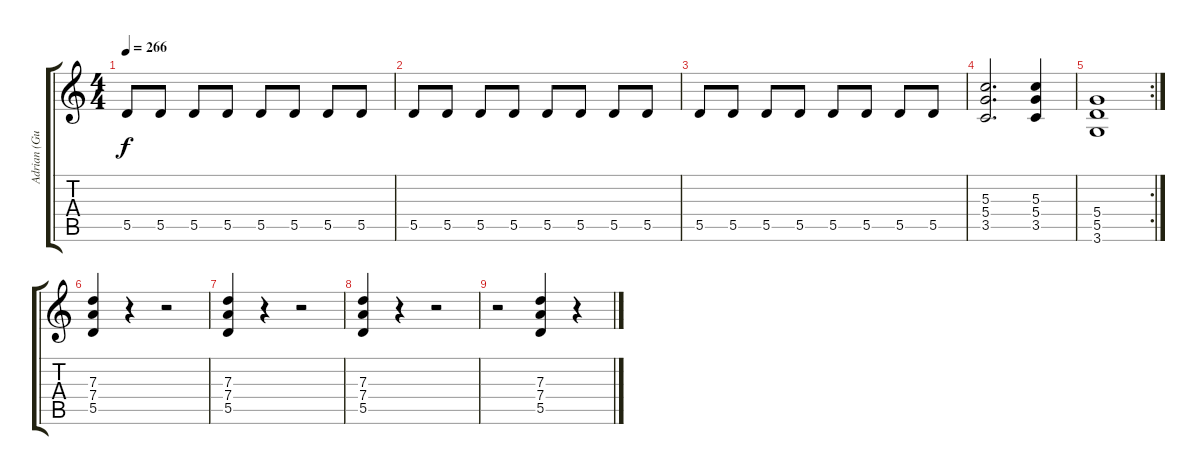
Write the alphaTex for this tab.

\track ("Adrian (Guitar 2)" "Adrian (Gu") {instrument distortionguitar}
\staff {score tabs}
\tuning (E4 B3 G3 D3 A2 E2) {hide}
\ts (4 4)
\tempo 266
\clef g2
\ks c
5.5.8{dy f} 5.5.8 5.5.8 5.5.8 5.5.8 5.5.8 5.5.8 5.5.8 |
5.5.8 5.5.8 5.5.8 5.5.8 5.5.8 5.5.8 5.5.8 5.5.8 |
5.5.8 5.5.8 5.5.8 5.5.8 5.5.8 5.5.8 5.5.8 5.5.8 |
(5.3 5.4 3.5).2{d} (5.3 5.4 3.5).4 |
\rc 2
(5.4 5.5 3.6).1 |
(7.3 7.4 5.5).4 r.4 r.2 |
(7.3 7.4 5.5).4 r.4 r.2 |
(7.3 7.4 5.5).4 r.4 r.2 |
r.2 (7.3 7.4 5.5).4 r.4
